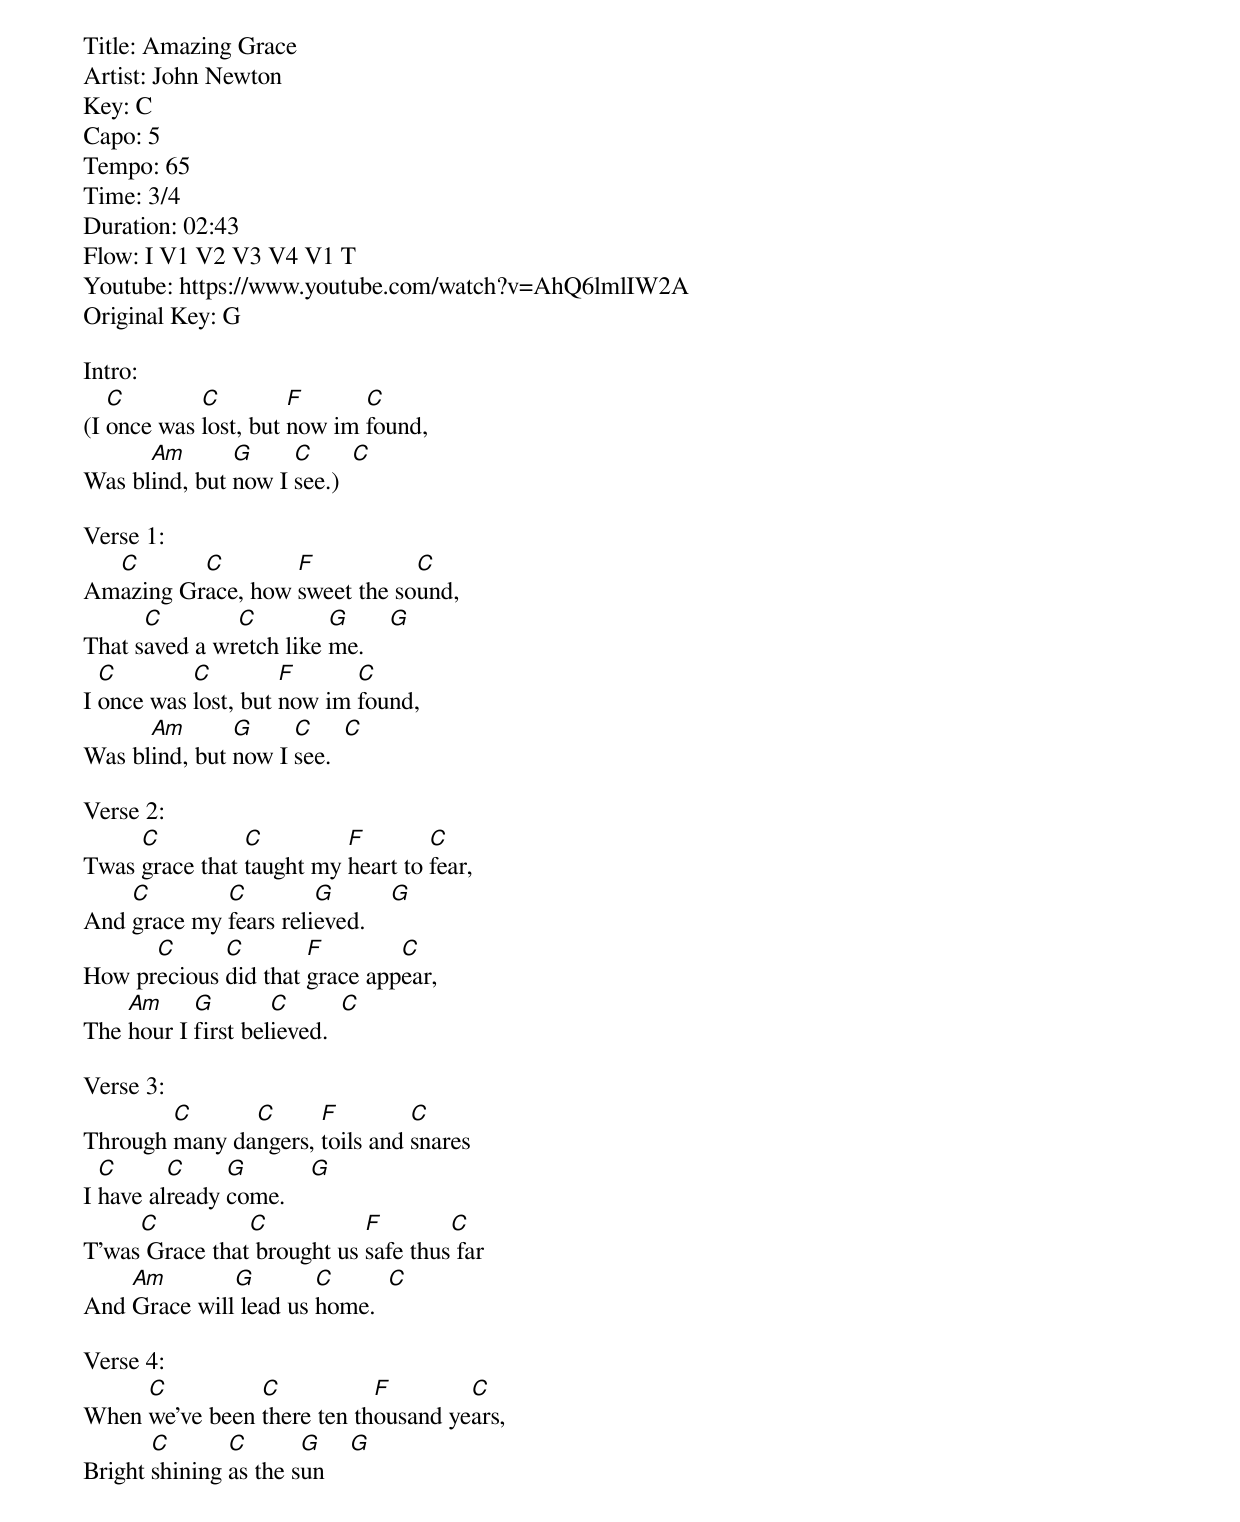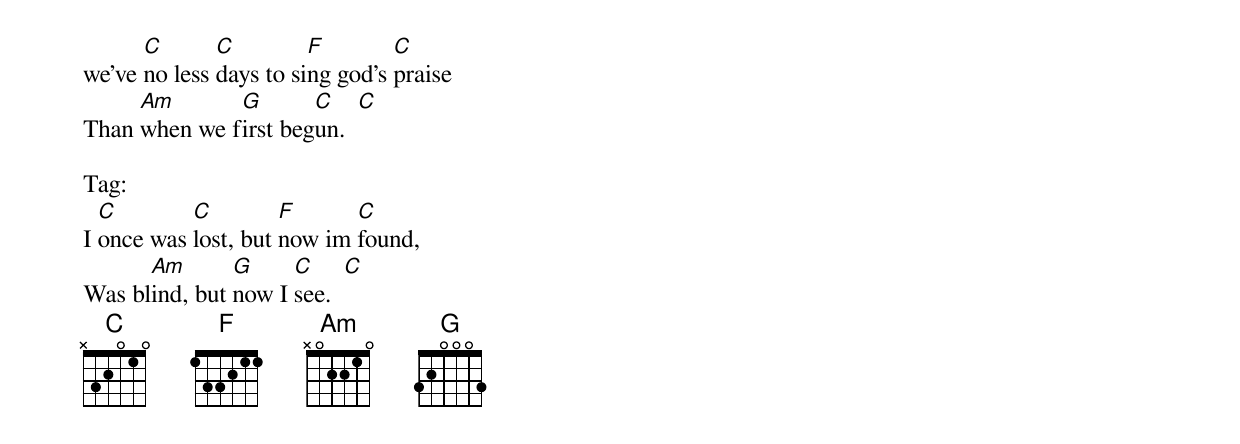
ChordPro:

Title: Amazing Grace
Artist: John Newton
Key: C
Capo: 5
Tempo: 65
Time: 3/4
Duration: 02:43
Flow: I V1 V2 V3 V4 V1 T
Youtube: https://www.youtube.com/watch?v=AhQ6lmlIW2A
Original Key: G

Intro:
(I [C]once was [C]lost, but [F]now im [C]found,
Was bl[Am]ind, but [G]now I [C]see.)  [C]

Verse 1:
Am[C]azing Gr[C]ace, how [F]sweet the so[C]und,
That s[C]aved a wr[C]etch like [G]me.    [G]
I [C]once was [C]lost, but [F]now im [C]found,
Was bl[Am]ind, but [G]now I [C]see.  [C]

Verse 2:
Twas [C]grace that [C]taught my [F]heart to [C]fear,
And [C]grace my [C]fears reli[G]eved.    [G]
How pr[C]ecious [C]did that [F]grace app[C]ear,
The [Am]hour I [G]first bel[C]ieved.  [C]

Verse 3:
Through [C]many da[C]ngers, [F]toils and [C]snares
I [C]have al[C]ready [G]come.    [G]
T'was[C] Grace that[C] brought us [F]safe thus[C] far
And [Am]Grace will[G] lead us [C]home.  [C]

Verse 4:
When [C]we've been [C]there ten th[F]ousand ye[C]ars,
Bright [C]shining [C]as the s[G]un    [G]
we've [C]no less [C]days to si[F]ng god's [C]praise
Than [Am]when we f[G]irst beg[C]un.  [C]

Tag:
I [C]once was [C]lost, but [F]now im [C]found,
Was bl[Am]ind, but [G]now I [C]see.  [C]
